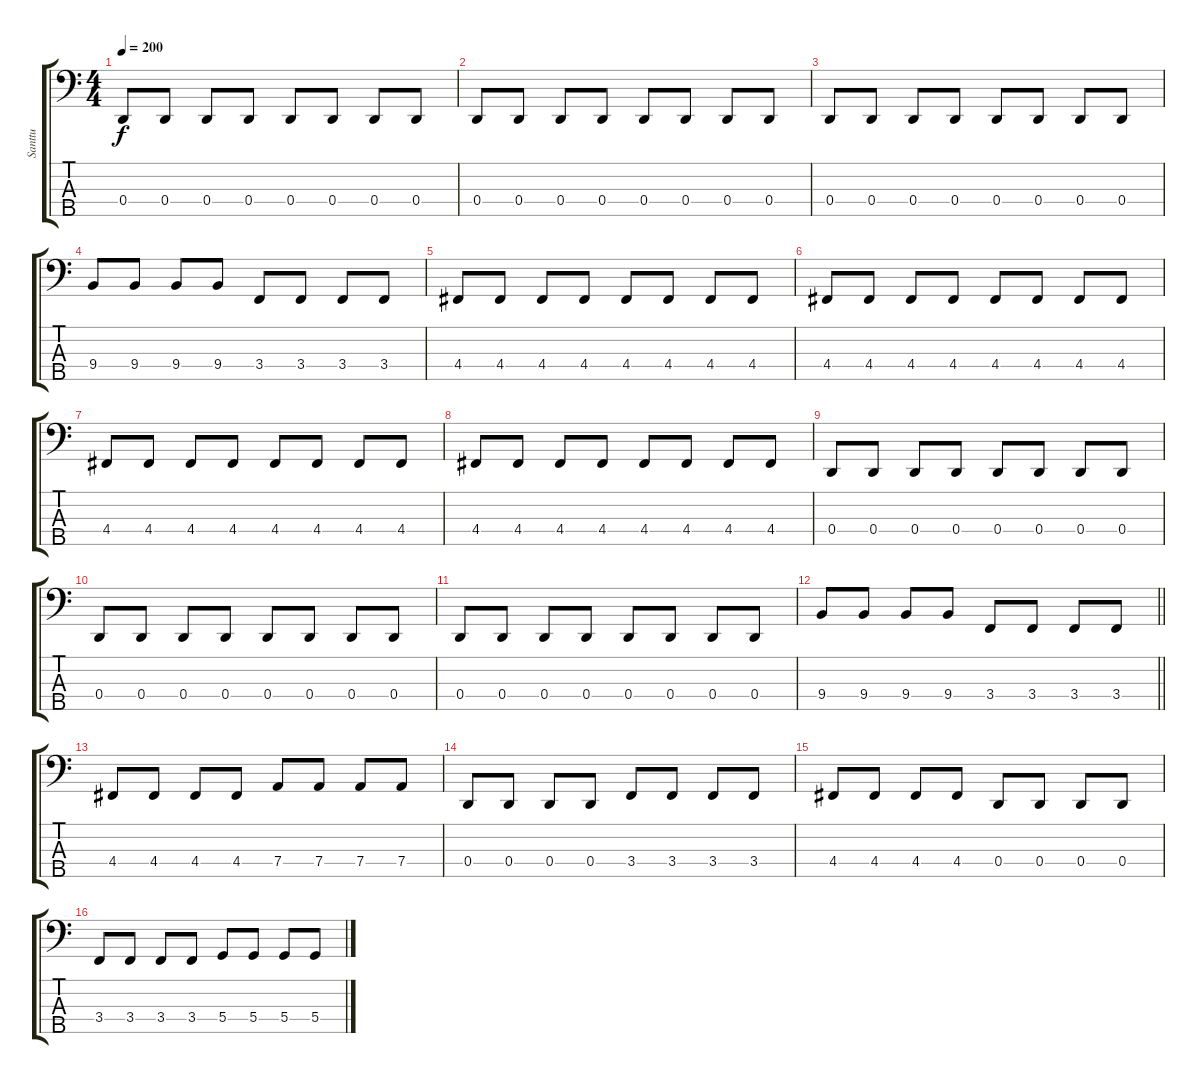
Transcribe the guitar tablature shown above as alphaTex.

\track ("Santtu" "Santtu") {instrument electricbasspick}
\staff {score tabs}
\tuning (G2 D2 A1 D1 A0) {hide}
\ts (4 4)
\tempo 200
\clef f4
\ks c
0.4.8{dy f} 0.4.8 0.4.8 0.4.8 0.4.8 0.4.8 0.4.8 0.4.8 |
0.4.8 0.4.8 0.4.8 0.4.8 0.4.8 0.4.8 0.4.8 0.4.8 |
0.4.8 0.4.8 0.4.8 0.4.8 0.4.8 0.4.8 0.4.8 0.4.8 |
9.4.8 9.4.8 9.4.8 9.4.8 3.4.8 3.4.8 3.4.8 3.4.8 |
4.4.8 4.4.8 4.4.8 4.4.8 4.4.8 4.4.8 4.4.8 4.4.8 |
4.4.8 4.4.8 4.4.8 4.4.8 4.4.8 4.4.8 4.4.8 4.4.8 |
4.4.8 4.4.8 4.4.8 4.4.8 4.4.8 4.4.8 4.4.8 4.4.8 |
4.4.8 4.4.8 4.4.8 4.4.8 4.4.8 4.4.8 4.4.8 4.4.8 |
0.4.8 0.4.8 0.4.8 0.4.8 0.4.8 0.4.8 0.4.8 0.4.8 |
0.4.8 0.4.8 0.4.8 0.4.8 0.4.8 0.4.8 0.4.8 0.4.8 |
0.4.8 0.4.8 0.4.8 0.4.8 0.4.8 0.4.8 0.4.8 0.4.8 |
\barLineRight lightlight
9.4.8 9.4.8 9.4.8 9.4.8 3.4.8 3.4.8 3.4.8 3.4.8 |
\section ("" "")
4.4.8 4.4.8 4.4.8 4.4.8 7.4.8 7.4.8 7.4.8 7.4.8 |
0.4.8 0.4.8 0.4.8 0.4.8 3.4.8 3.4.8 3.4.8 3.4.8 |
4.4.8 4.4.8 4.4.8 4.4.8 0.4.8 0.4.8 0.4.8 0.4.8 |
3.4.8 3.4.8 3.4.8 3.4.8 5.4.8 5.4.8 5.4.8 5.4.8
